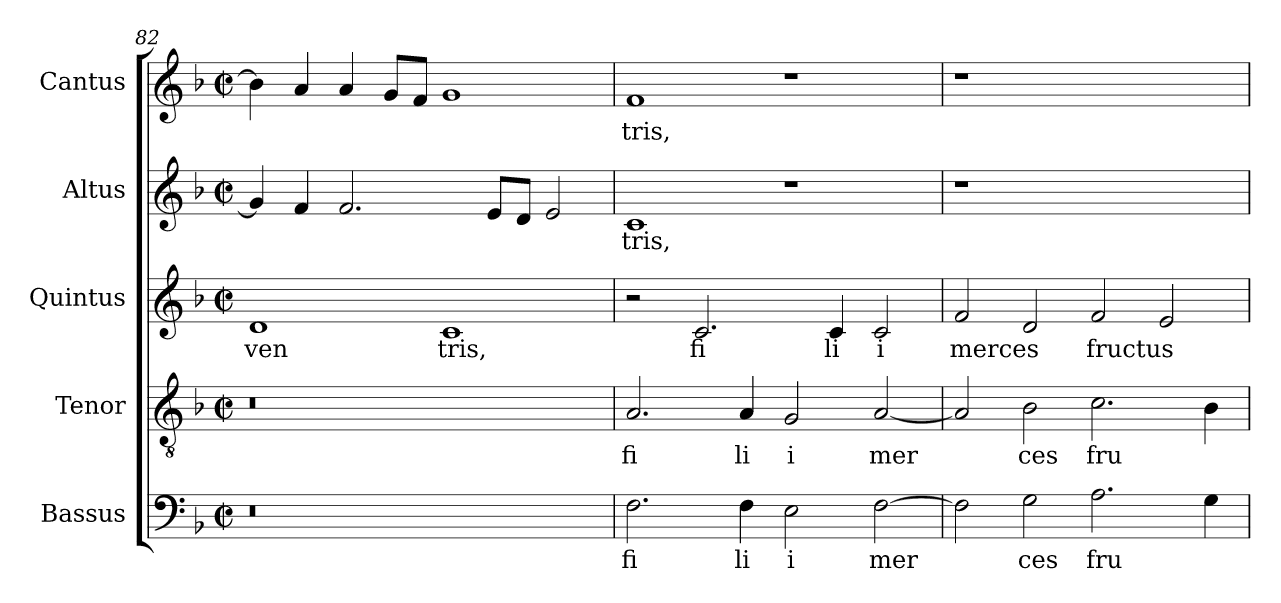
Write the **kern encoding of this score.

**kern	**text	**kern	**text	**kern	**text	**kern	**text	**kern	**text
*part5	*part5	*part4	*part4	*part3	*part3	*part2	*part2	*part1	*part1
*staff5	*staff5	*staff4	*staff4	*staff3	*staff3	*staff2	*staff2	*staff1	*staff1
*I"Bassus	*	*I"Tenor	*	*I"Quintus	*	*I"Altus	*	*I"Cantus	*
!!LO:LB:g=z
*clefF4	*	*clefGv2	*	*clefG2	*	*clefG2	*	*clefG2	*
*k[b-]	*	*k[b-]	*	*k[b-]	*	*k[b-]	*	*k[b-]	*
*F:	*	*F:	*	*F:	*	*F:	*	*F:	*
*M2/2	*	*M2/2	*	*M2/2	*	*M2/2	*	*M2/2	*
*met(c|)	*	*met(c|)	*	*met(c|)	*	*met(c|)	*	*met(c|)	*
=82	=82	=82	=82	=82	=82	=82	=82	=82	=82
!	!	!	!	!	!LO:LY:b:cj	!	!LO:LY:b:cj	!	!LO:LY:b:cj
0r	.	0r	.	1d	ven	4g/]	.	4b-\]	.
!	!	!	!	!	!	!	!LO:LY:b:cj	!	!LO:LY:b:cj
.	.	.	.	.	.	4f/	.	4a/	.
!	!	!	!	!	!	!	!LO:LY:b:cj	!	!LO:LY:b:cj
.	.	.	.	.	.	2.f/	.	4a/	.
!	!	!	!	!	!	!	!	!	!LO:LY:b:cj
.	.	.	.	.	.	.	.	8g/L	.
!	!	!	!	!	!	!	!	!	!LO:LY:b:cj
.	.	.	.	.	.	.	.	8f/J	.
!	!	!	!	!	!LO:LY:b:cj	!	!	!	!LO:LY:b:cj
.	.	.	.	1c	tris,	.	.	1g	.
!	!	!	!	!	!	!	!LO:LY:b:cj	!	!
.	.	.	.	.	.	8e/L	.	.	.
!	!	!	!	!	!	!	!LO:LY:b:cj	!	!
.	.	.	.	.	.	8d/J	.	.	.
!	!	!	!	!	!	!	!LO:LY:b:cj	!	!
.	.	.	.	.	.	2e/	.	.	.
=83	=83	=83	=83	=83	=83	=83	=83	=83	=83
!	!LO:LY:b:cj	!	!LO:LY:b:cj	!	!	!	!LO:LY:b:cj	!	!LO:LY:b:cj
2.F\	fi	2.A/	fi	2r	.	1c	tris,	1f	tris,
!	!	!	!	!	!LO:LY:b:cj	!	!	!	!
.	.	.	.	2.c/	fi	.	.	.	.
!	!LO:LY:b:cj	!	!LO:LY:b:cj	!	!	!	!	!	!
4F\	li	4A/	li	.	.	.	.	.	.
!	!LO:LY:b:cj	!	!LO:LY:b:cj	!	!	!	!	!	!
2E\	i	2G/	i	.	.	1r	.	1r	.
!	!	!	!	!	!LO:LY:b:cj	!	!	!	!
.	.	.	.	4c/	li	.	.	.	.
!	!LO:LY:b:cj	!	!LO:LY:b:cj	!	!LO:LY:b:cj	!	!	!	!
[>2F\	mer	[<2A/	mer	2c/	i	.	.	.	.
=84	=84	=84	=84	=84	=84	=84	=84	=84	=84
!	!LO:LY:b:cj	!	!LO:LY:b:cj	!	!LO:LY:b:cj	!	!	!	!
2F\]	.	2A/]	.	2f/	merces	1r	.	1r	.
!	!LO:LY:b:cj	!	!LO:LY:b:cj	!	!LO:LY:b:cj	!	!	!	!
2G\	ces	2B-\	ces	2d/	.	.	.	.	.
!	!LO:LY:b:cj	!	!LO:LY:b:cj	!	!LO:LY:b:cj	!	!	!	!
2.A\	fru	2.c\	fru	2f/	fructus	1ryy	.	1ryy	.
!	!	!	!	!	!LO:LY:b:cj	!	!	!	!
.	.	.	.	2e/	.	.	.	.	.
!	!LO:LY:b:cj	!	!LO:LY:b:cj	!	!	!	!	!	!
4G\	.	4B-\	.	.	.	.	.	.	.
=	=	=	=	=	=	=	=	=	=
*-	*-	*-	*-	*-	*-	*-	*-	*-	*-
